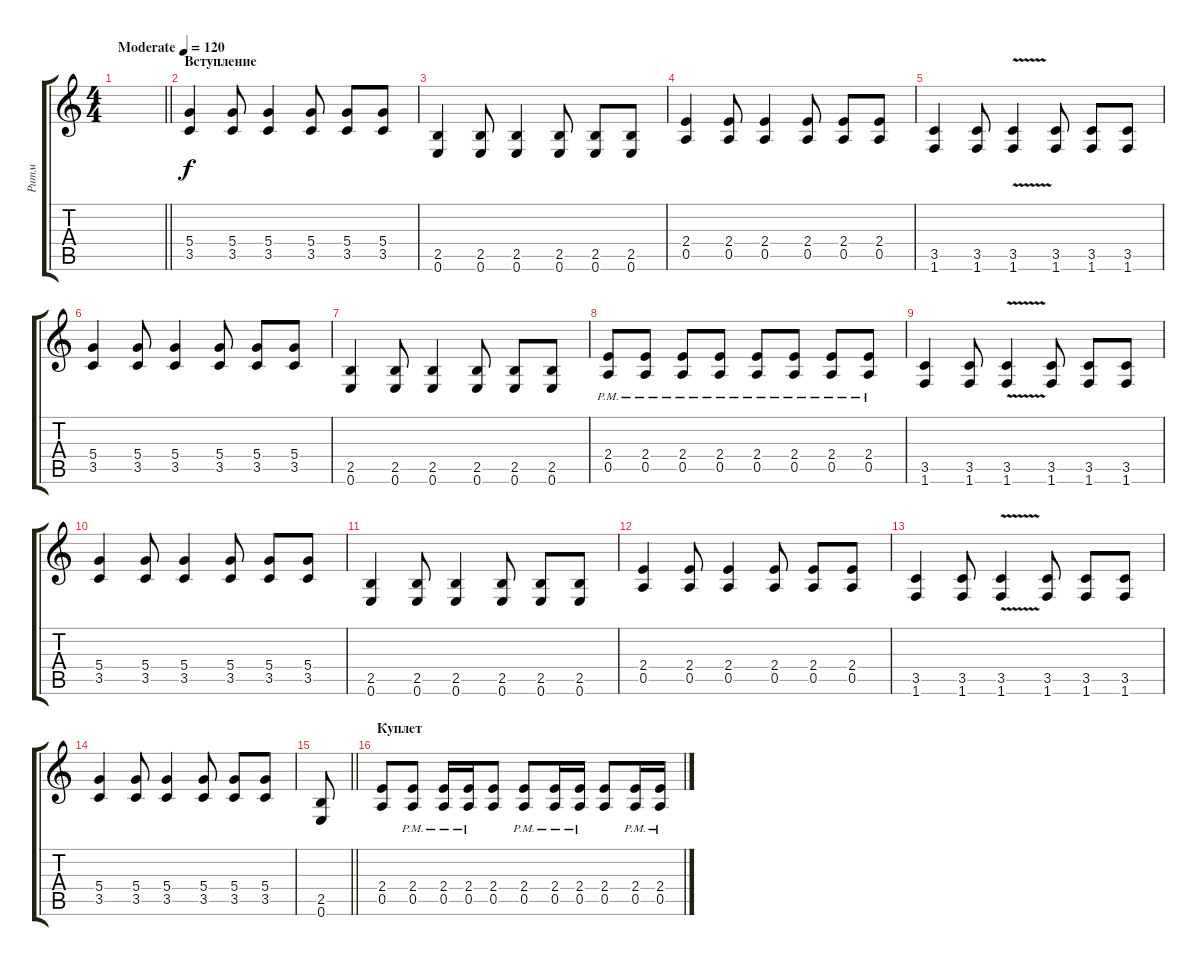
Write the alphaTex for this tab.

\track ("Ритм" "Ритм") {instrument distortionguitar}
\staff {score tabs}
\tuning (E4 B3 G3 D3 A2 E2) {hide}
\ts (4 4)
\tempo (120 "Moderate")
\clef g2
\barLineRight lightlight
\ks c
|
\section ("" "Вступление")
(5.4 3.5).4 (5.4 3.5).8 (5.4 3.5).4 (5.4 3.5).8 (5.4 3.5).8 (5.4 3.5).8 |
(2.5 0.6).4 (2.5 0.6).8 (2.5 0.6).4 (2.5 0.6).8 (2.5 0.6).8 (2.5 0.6).8 |
(2.4 0.5).4 (2.4 0.5).8 (2.4 0.5).4 (2.4 0.5).8 (2.4 0.5).8 (2.4 0.5).8 |
(3.5 1.6).4 (3.5 1.6).8 (3.5{v} 1.6{v}).4 (3.5 1.6).8 (3.5 1.6).8 (3.5 1.6).8 |
(5.4 3.5).4 (5.4 3.5).8 (5.4 3.5).4 (5.4 3.5).8 (5.4 3.5).8 (5.4 3.5).8 |
(2.5 0.6).4 (2.5 0.6).8 (2.5 0.6).4 (2.5 0.6).8 (2.5 0.6).8 (2.5 0.6).8 |
(2.4{pm} 0.5{pm}).8 (2.4{pm} 0.5{pm}).8 (2.4{pm} 0.5{pm}).8 (2.4{pm} 0.5{pm}).8 (2.4{pm} 0.5{pm}).8 (2.4{pm} 0.5{pm}).8 (2.4{pm} 0.5{pm}).8 (2.4{pm} 0.5{pm}).8 |
(3.5 1.6).4 (3.5 1.6).8 (3.5{v} 1.6{v}).4 (3.5 1.6).8 (3.5 1.6).8 (3.5 1.6).8 |
(5.4 3.5).4 (5.4 3.5).8 (5.4 3.5).4 (5.4 3.5).8 (5.4 3.5).8 (5.4 3.5).8 |
(2.5 0.6).4 (2.5 0.6).8 (2.5 0.6).4 (2.5 0.6).8 (2.5 0.6).8 (2.5 0.6).8 |
(2.4 0.5).4 (2.4 0.5).8 (2.4 0.5).4 (2.4 0.5).8 (2.4 0.5).8 (2.4 0.5).8 |
(3.5 1.6).4 (3.5 1.6).8 (3.5{v} 1.6{v}).4 (3.5 1.6).8 (3.5 1.6).8 (3.5 1.6).8 |
(5.4 3.5).4 (5.4 3.5).8 (5.4 3.5).4 (5.4 3.5).8 (5.4 3.5).8 (5.4 3.5).8 |
\barLineRight lightlight
(2.5 0.6).8 |
\section ("" "Куплет")
(2.4 0.5).8 (2.4{pm} 0.5{pm}).8 (2.4{pm} 0.5{pm}).16 (2.4{pm} 0.5{pm}).16 (2.4 0.5).8 (2.4{pm} 0.5{pm}).8 (2.4{pm} 0.5{pm}).16 (2.4{pm} 0.5{pm}).16 (2.4 0.5).8 (2.4{pm} 0.5{pm}).16 (2.4{pm} 0.5{pm}).16
